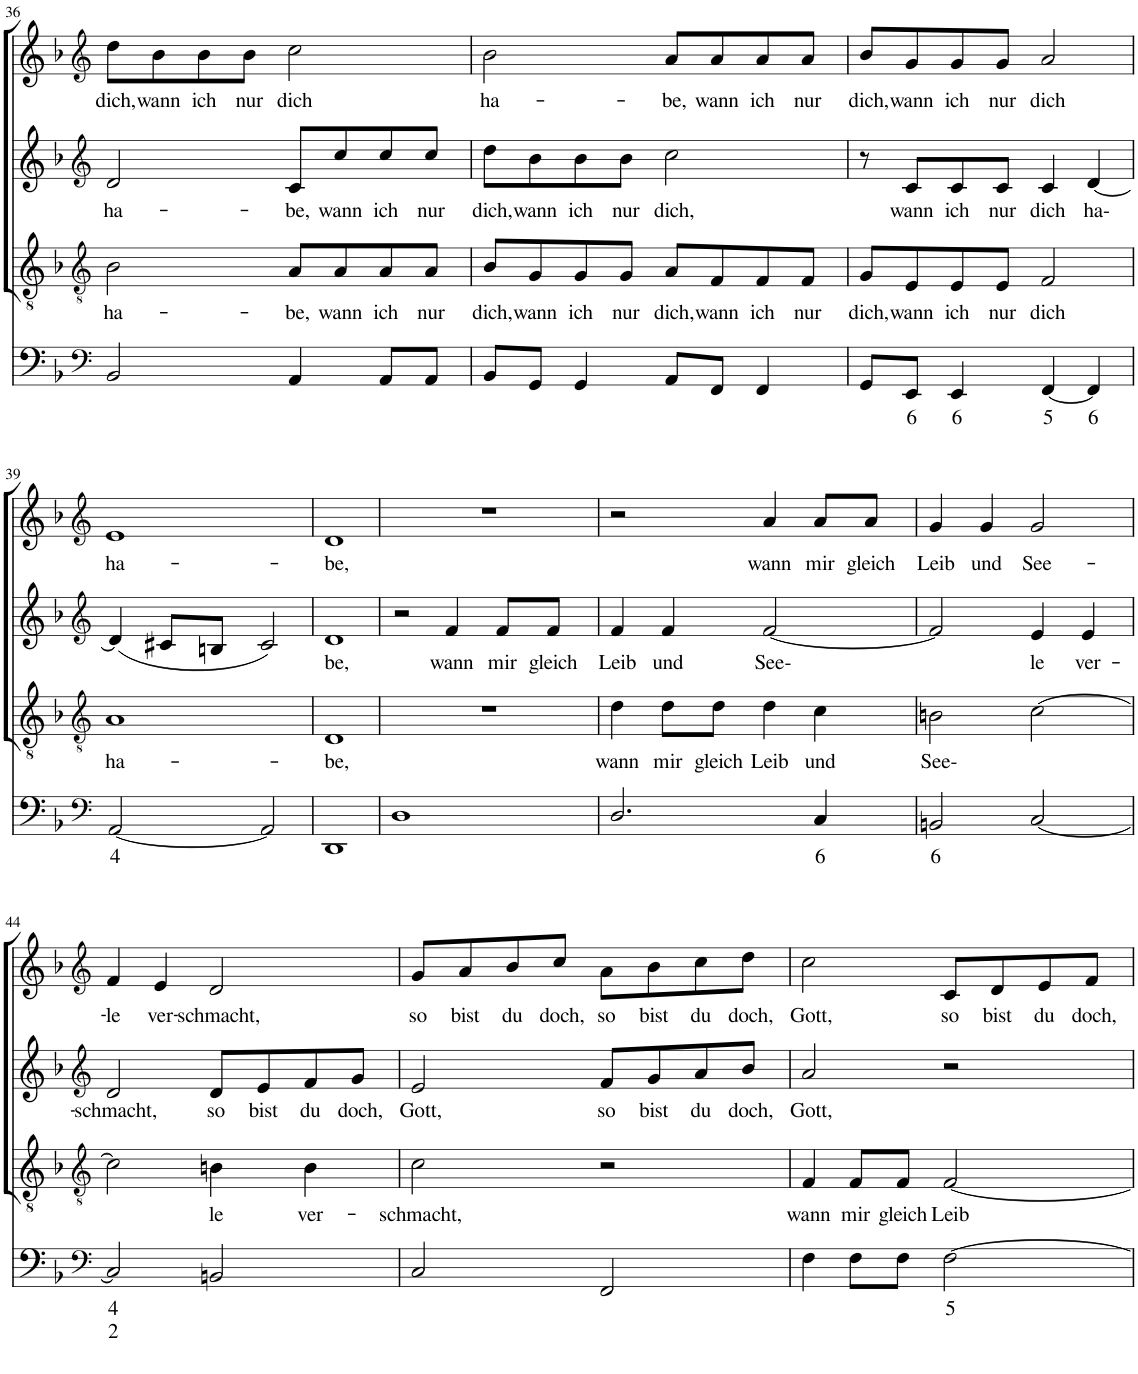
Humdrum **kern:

**kern	**text	**text	**kern	**text	**kern	**text	**kern	**text
*part4	*part4	*part4	*part3	*part3	*part2	*part2	*part1	*part1
*staff4	*staff4	*staff4	*staff3	*staff3	*staff2	*staff2	*staff1	*staff1
*I"Continuo	*	*	*I"Tenor	*	*I"Soprano II	*	*I"Soprano I	*
!!LO:PB:g=z
*clefF4	*	*	*clefGv2	*	*clefG2	*	*clefG2	*
*k[b-]	*	*	*k[b-]	*	*k[b-]	*	*k[b-]	*
=36	=36	=36	=36	=36	=36	=36	=36	=36
!	!	!	!	!LO:LY:b	!	!LO:LY:b	!	!LO:LY:b
2BB-/	.	.	2B-\	ha-	2d/	ha-	8dd\L	dich,
!	!	!	!	!	!	!	!	!LO:LY:b
.	.	.	.	.	.	.	8b-\	wann
!	!	!	!	!	!	!	!	!LO:LY:b
.	.	.	.	.	.	.	8b-\	ich
!	!	!	!	!	!	!	!	!LO:LY:b
.	.	.	.	.	.	.	8b-\J	nur
!	!	!	!	!LO:LY:b	!	!LO:LY:b	!	!LO:LY:b
4AA/	.	.	8A/L	be,	8c/L	be,	2cc\	dich
!	!	!	!	!LO:LY:b	!	!LO:LY:b	!	!
.	.	.	8A/	wann	8cc/	wann	.	.
!	!	!	!	!LO:LY:b	!	!LO:LY:b	!	!
8AA/L	.	.	8A/	ich	8cc/	ich	.	.
!	!	!	!	!LO:LY:b	!	!LO:LY:b	!	!
8AA/J	.	.	8A/J	nur	8cc/J	nur	.	.
=37	=37	=37	=37	=37	=37	=37	=37	=37
!	!	!	!	!LO:LY:b	!	!LO:LY:b	!	!LO:LY:b
8BB-/L	.	.	8B-/L	dich,	8dd\L	dich,	2b-\	ha-
!	!	!	!	!LO:LY:b	!	!LO:LY:b	!	!
8GG/J	.	.	8G/	wann	8b-\	wann	.	.
!	!	!	!	!LO:LY:b	!	!LO:LY:b	!	!
4GG/	.	.	8G/	ich	8b-\	ich	.	.
!	!	!	!	!LO:LY:b	!	!LO:LY:b	!	!
.	.	.	8G/J	nur	8b-\J	nur	.	.
!	!	!	!	!LO:LY:b	!	!LO:LY:b	!	!LO:LY:b
8AA/L	.	.	8A/L	dich,	2cc\	dich,	8a/L	be,
!	!	!	!	!LO:LY:b	!	!	!	!LO:LY:b
8FF/J	.	.	8F/	wann	.	.	8a/	wann
!	!	!	!	!LO:LY:b	!	!	!	!LO:LY:b
4FF/	.	.	8F/	ich	.	.	8a/	ich
!	!	!	!	!LO:LY:b	!	!	!	!LO:LY:b
.	.	.	8F/J	nur	.	.	8a/J	nur
=38	=38	=38	=38	=38	=38	=38	=38	=38
!	!	!	!	!LO:LY:b	!	!	!	!LO:LY:b
8GG/L	.	.	8G/L	dich,	8r	.	8b-/L	dich,
!	!LO:LY:b	!	!	!LO:LY:b	!	!LO:LY:b	!	!LO:LY:b
8EE/J	6	.	8E/	wann	8c/L	wann	8g/	wann
!	!LO:LY:b	!	!	!LO:LY:b	!	!LO:LY:b	!	!LO:LY:b
4EE/	6	.	8E/	ich	8c/	ich	8g/	ich
!	!	!	!	!LO:LY:b	!	!LO:LY:b	!	!LO:LY:b
.	.	.	8E/J	nur	8c/J	nur	8g/J	nur
!	!LO:LY:b	!	!	!LO:LY:b	!	!LO:LY:b	!	!LO:LY:b
[4FF/	5	.	2F/	dich	4c/	dich	2a/	dich
!	!LO:LY:b	!	!	!	!	!LO:LY:b	!	!
4FF/]	6	.	.	.	[4d/	ha-	.	.
!!LO:LB:g=z
=39	=39	=39	=39	=39	=39	=39	=39	=39
*clefF4	*	*	*clefGv2	*	*clefG2	*	*clefG2	*
!	!LO:LY:b	!	!	!LO:LY:b	!	!	!	!LO:LY:b
[2AA/	4	.	1A	ha-	(4d/]	.	1e	ha-
.	.	.	.	.	8c#X/L	.	.	.
.	.	.	.	.	8Bn/J	.	.	.
2AA/]	.	.	.	.	2c#/)	.	.	.
=40	=40	=40	=40	=40	=40	=40	=40	=40
!	!	!	!	!LO:LY:b	!	!LO:LY:b	!	!LO:LY:b
1DD	.	.	1D	be,	1d	be,	1d	be,
=41	=41	=41	=41	=41	=41	=41	=41	=41
1D	.	.	1r	.	2r	.	1r	.
!	!	!	!	!	!	!LO:LY:b	!	!
.	.	.	.	.	4f/	wann	.	.
!	!	!	!	!	!	!LO:LY:b	!	!
.	.	.	.	.	8f/L	mir	.	.
!	!	!	!	!	!	!LO:LY:b	!	!
.	.	.	.	.	8f/J	gleich	.	.
=42	=42	=42	=42	=42	=42	=42	=42	=42
!	!	!	!	!LO:LY:b	!	!LO:LY:b	!	!
2.D/	.	.	4d\	wann	4f/	Leib	2r	.
!	!	!	!	!LO:LY:b	!	!LO:LY:b	!	!
.	.	.	8d\L	mir	4f/	und	.	.
!	!	!	!	!LO:LY:b	!	!	!	!
.	.	.	8d\J	gleich	.	.	.	.
!	!	!	!	!LO:LY:b	!	!LO:LY:b	!	!LO:LY:b
.	.	.	4d\	Leib	[2f/	See-	4a/	wann
!	!LO:LY:b	!	!	!LO:LY:b	!	!	!	!LO:LY:b
4C/	6	.	4c\	und	.	.	8a/L	mir
!	!	!	!	!	!	!	!	!LO:LY:b
.	.	.	.	.	.	.	8a/J	gleich
=43	=43	=43	=43	=43	=43	=43	=43	=43
!	!LO:LY:b	!	!	!LO:LY:b	!	!	!	!LO:LY:b
2BBn/	6	.	2Bn\	See-	2f/]	.	4g/	Leib
!	!	!	!	!	!	!	!	!LO:LY:b
.	.	.	.	.	.	.	4g/	und
!	!	!	!	!	!	!LO:LY:b	!	!LO:LY:b
[2C/	.	.	[2c\	.	4e/	le	2g/	See-
!	!	!	!	!	!	!LO:LY:b	!	!
.	.	.	.	.	4e/	ver-	.	.
!!LO:LB:g=z
=44	=44	=44	=44	=44	=44	=44	=44	=44
*clefF4	*	*	*clefGv2	*	*clefG2	*	*clefG2	*
!	!LO:LY:b	!LO:LY:b	!	!	!	!LO:LY:b	!	!LO:LY:b
2C/]	4	2	2c\]	.	2d/	schmacht,	4f/	le
!	!	!	!	!	!	!	!	!LO:LY:b
.	.	.	.	.	.	.	4e/	ver-
!	!	!	!	!LO:LY:b	!	!LO:LY:b	!	!LO:LY:b
2BBn/	.	.	4Bn\	le	8d/L	so	2d/	schmacht,
!	!	!	!	!	!	!LO:LY:b	!	!
.	.	.	.	.	8e/	bist	.	.
!	!	!	!	!LO:LY:b	!	!LO:LY:b	!	!
.	.	.	4B\	ver-	8f/	du	.	.
!	!	!	!	!	!	!LO:LY:b	!	!
.	.	.	.	.	8g/J	doch,	.	.
=45	=45	=45	=45	=45	=45	=45	=45	=45
!	!	!	!	!LO:LY:b	!	!LO:LY:b	!	!LO:LY:b
2C/	.	.	2c\	schmacht,	2e/	Gott,	8g/L	so
!	!	!	!	!	!	!	!	!LO:LY:b
.	.	.	.	.	.	.	8a/	bist
!	!	!	!	!	!	!	!	!LO:LY:b
.	.	.	.	.	.	.	8b-/	du
!	!	!	!	!	!	!	!	!LO:LY:b
.	.	.	.	.	.	.	8cc/J	doch,
!	!	!	!	!	!	!LO:LY:b	!	!LO:LY:b
2FF/	.	.	2r	.	8f/L	so	8a\L	so
!	!	!	!	!	!	!LO:LY:b	!	!LO:LY:b
.	.	.	.	.	8g/	bist	8b-\	bist
!	!	!	!	!	!	!LO:LY:b	!	!LO:LY:b
.	.	.	.	.	8a/	du	8cc\	du
!	!	!	!	!	!	!LO:LY:b	!	!LO:LY:b
.	.	.	.	.	8b-/J	doch,	8dd\J	doch,
=46	=46	=46	=46	=46	=46	=46	=46	=46
!	!	!	!	!LO:LY:b	!	!LO:LY:b	!	!LO:LY:b
4F\	.	.	4F/	wann	2a/	Gott,	2cc\	Gott,
!	!	!	!	!LO:LY:b	!	!	!	!
8F\L	.	.	8F/L	mir	.	.	.	.
!	!	!	!	!LO:LY:b	!	!	!	!
8F\J	.	.	8F/J	gleich	.	.	.	.
!	!LO:LY:b	!	!	!LO:LY:b	!	!	!	!LO:LY:b
[2F\	5	.	[2F/	Leib	2r	.	8c/L	so
!	!	!	!	!	!	!	!	!LO:LY:b
.	.	.	.	.	.	.	8d/	bist
!	!	!	!	!	!	!	!	!LO:LY:b
.	.	.	.	.	.	.	8e/	du
!	!	!	!	!	!	!	!	!LO:LY:b
.	.	.	.	.	.	.	8f/J	doch,
=	=	=	=	=	=	=	=	=
*-	*-	*-	*-	*-	*-	*-	*-	*-
